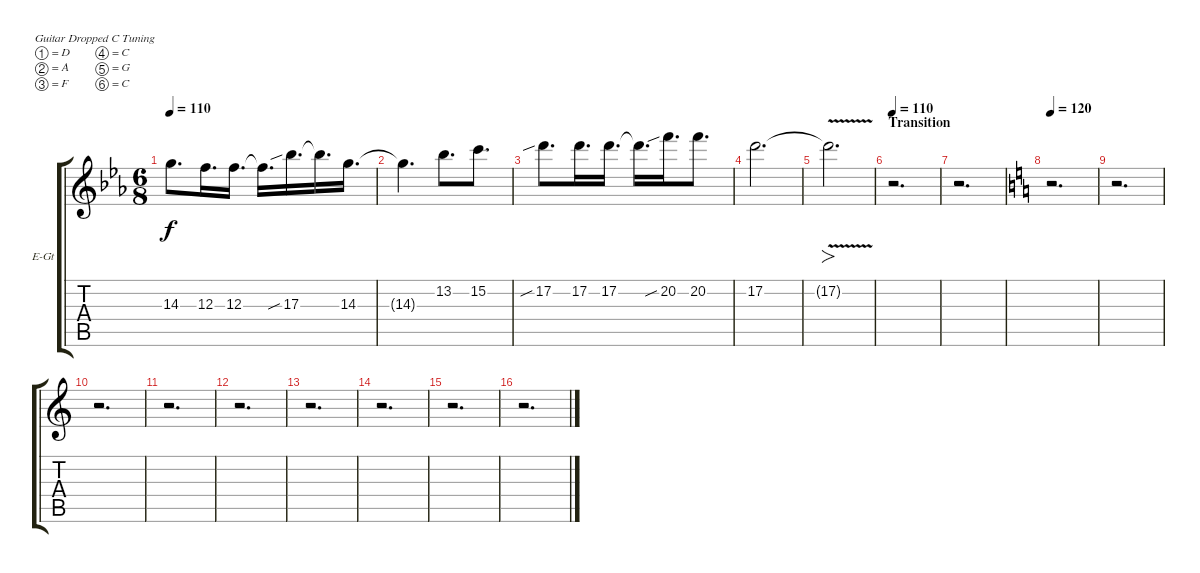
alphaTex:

\bracketExtendMode groupsimilarinstruments
\firstSystemTrackNameOrientation horizontal
\otherSystemsTrackNameOrientation horizontal
\track ("Lead Overdub" "E-Gt") {instrument overdrivenguitar}
\staff {score tabs}
\tuning (D4 A3 F3 C3 G2 C2)
\ts (6 8)
\tempo 110
\clef g2
\ks cminor
14.3.8{d dy f} 12.3.16{d} 12.3.16{d} 12.3{t}.16{d} 17.3{sib}.16{d} 17.3{t}.16{d} 14.3.16{d} |
14.3{t}.4{d} 13.2.8{d} 15.2.8{d} |
17.2{sib}.8{d} 17.2.16{d} 17.2.16{d} 17.2{t}.16{d} 20.2{sib}.16{d} 20.2.8{d} |
17.2.2{d} |
17.2{v t}.2{fo d} |
\section ("" "Transition")
\tempo 110
r.2{d} |
r.2{d} |
\tempo 120
\ks c
r.2{d} |
r.2{d} |
r.2{d} |
r.2{d} |
r.2{d} |
r.2{d} |
r.2{d} |
r.2{d} |
r.2{d}
